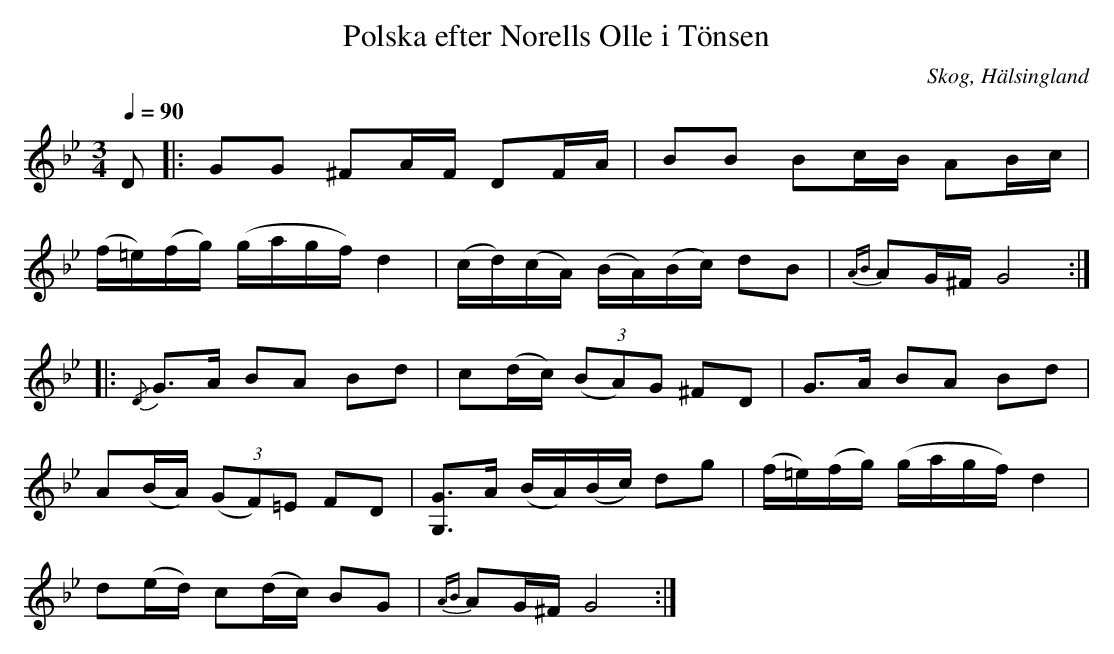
X:1
T: Polska efter Norells Olle i Tönsen
O: Skog, Hälsingland
M: 3/4
L: 1/16
Q: 1/4=90
K: Gm
D2 |: G2G2 ^F2AF D2FA|B2B2 B2cB A2Bc|
(f=e)(fg) (gagf) d4|(cd)(cA) (BA)(Bc) d2B2|{AB}A2G^F G8 :|
|: {/D}G2>A2 B2A2 B2d2|c2(dc) (3(B2A2)G2 ^F2D2 |G2>A2 B2A2 B2d2|
A2(BA) (3(G2F2)=E2 F2D2|[G, G]2>A2 (BA)(Bc) d2g2|(f=e)(fg) (gagf) d4|
d2(ed) c2(dc) B2G2|{AB}A2G^F G8 :|
